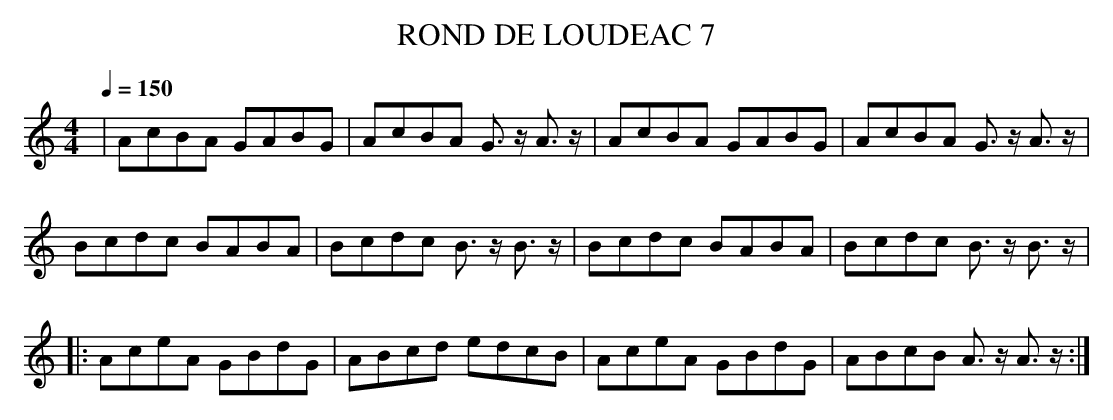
X:1
T:ROND DE LOUDEAC 7
M:4/4
L:1/8
Q:1/4=150
K:C
|AcBA GABG|AcBA G3/2 z/2 A3/2 z/2 |AcBA GABG|AcBA G3/2 z/2 A3/2 z/2 |
Bcdc BABA|Bcdc B3/2 z/2 B3/2 z/2 |Bcdc BABA|Bcdc B3/2 z/2 B3/2 z/2 |
|:AceA GBdG|ABcd edcB|AceA GBdG|ABcB A3/2 z/2 A3/2 z/2:|
